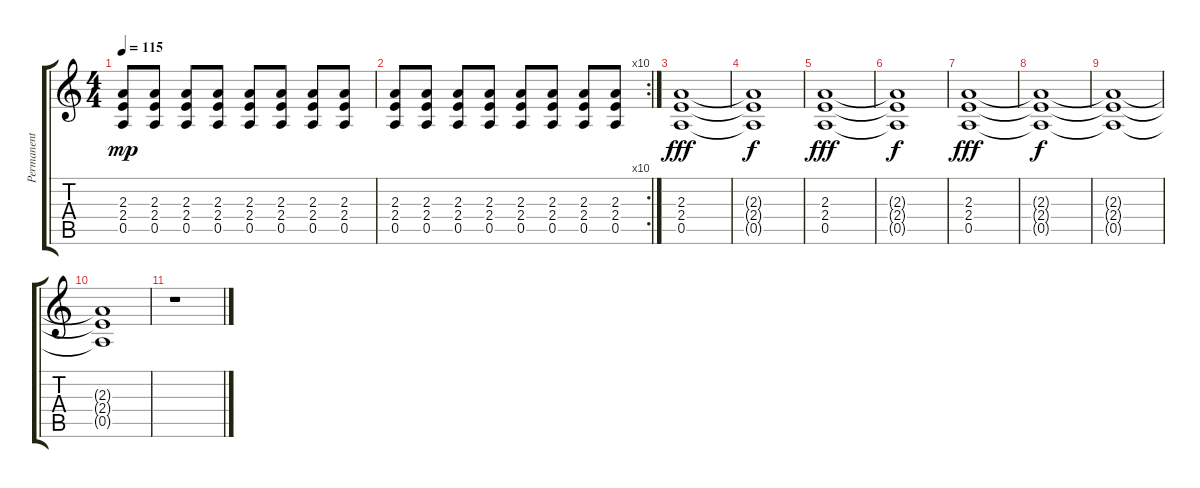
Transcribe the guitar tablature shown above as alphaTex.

\track ("Permanent Distortion" "Permanent ") {instrument overdrivenguitar}
\staff {score tabs}
\tuning (E4 B3 G3 D3 A2 E2) {hide}
\ts (4 4)
\tempo 115
\clef g2
\ks c
(2.3 2.4 0.5).8{dy mp} (2.3 2.4 0.5).8 (2.3 2.4 0.5).8 (2.3 2.4 0.5).8 (2.3 2.4 0.5).8 (2.3 2.4 0.5).8 (2.3 2.4 0.5).8 (2.3 2.4 0.5).8 |
\rc 10
(2.3 2.4 0.5).8 (2.3 2.4 0.5).8 (2.3 2.4 0.5).8 (2.3 2.4 0.5).8 (2.3 2.4 0.5).8 (2.3 2.4 0.5).8 (2.3 2.4 0.5).8 (2.3 2.4 0.5).8 |
(2.3 2.4 0.5).1{dy fff} |
(2.3{t} 2.4{t} 0.5{t}).1{dy f} |
(2.3 2.4 0.5).1{dy fff} |
(2.3{t} 2.4{t} 0.5{t}).1{dy f} |
(2.3 2.4 0.5).1{dy fff} |
(2.3{t} 2.4{t} 0.5{t}).1{dy f} |
(2.3{t} 2.4{t} 0.5{t}).1 |
(2.3{t} 2.4{t} 0.5{t}).1 |
r.1
